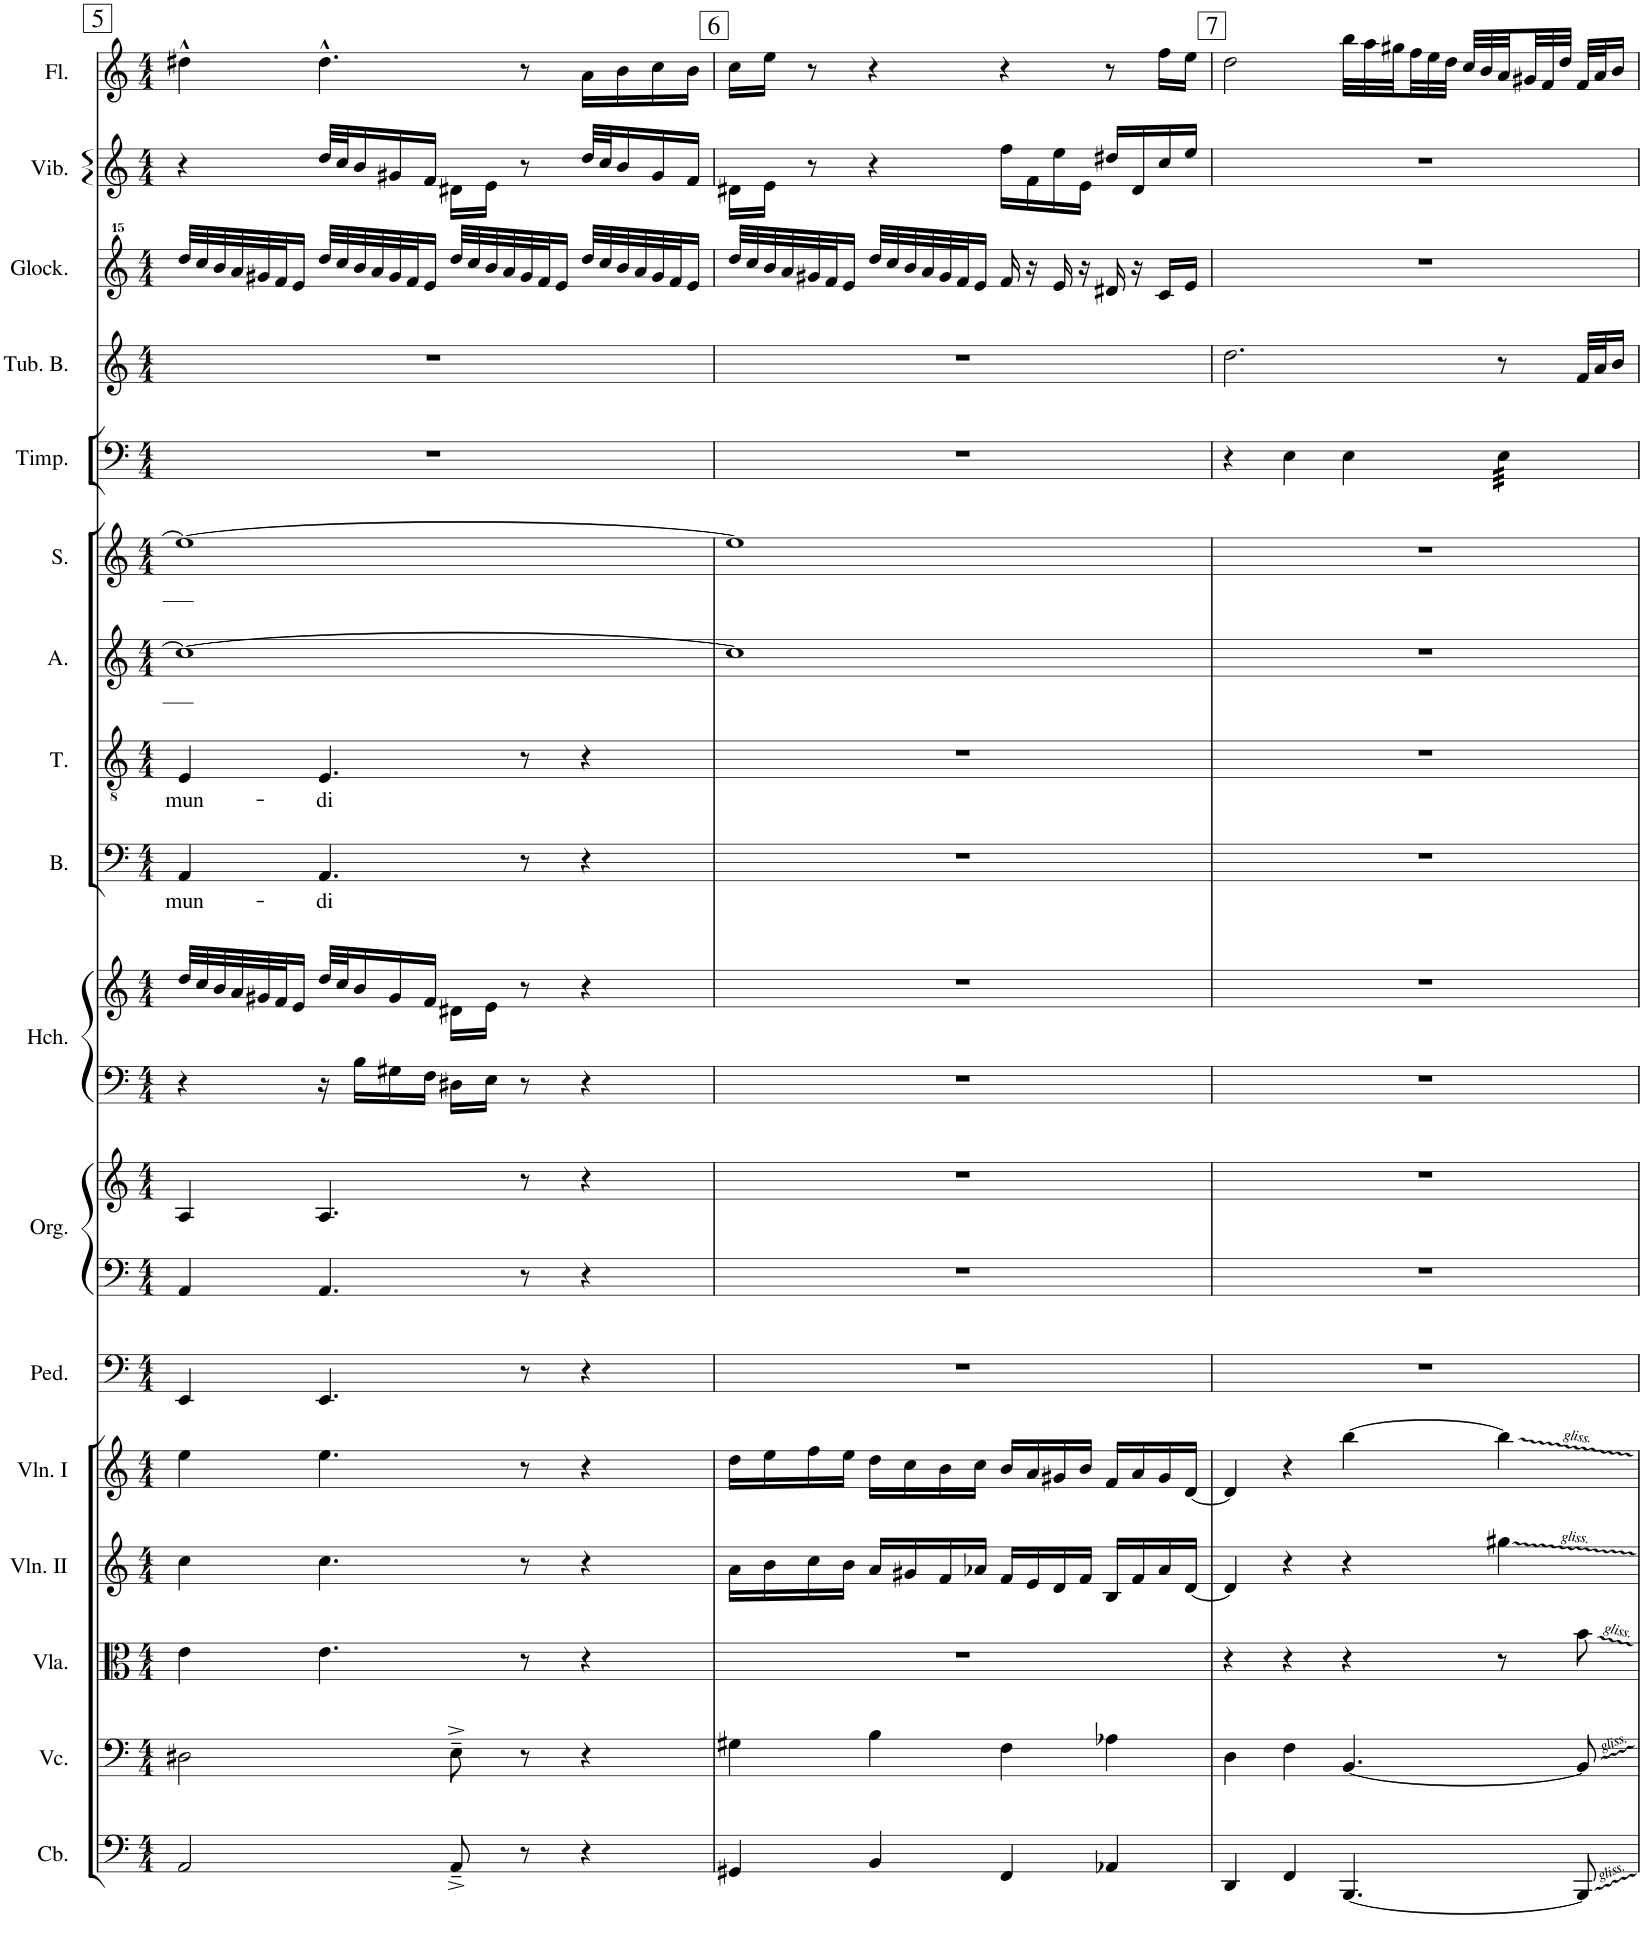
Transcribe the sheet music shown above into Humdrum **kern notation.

**kern	**kern	**kern	**kern	**kern	**kern	**kern	**kern	**kern	**kern	**kern	**text	**kern	**text	**kern	**kern	**kern	**kern	**kern	**kern	**kern
*part17	*part16	*part15	*part14	*part13	*part12	*part11	*part11	*part10	*part10	*part9	*part9	*part8	*part8	*part7	*part6	*part5	*part4	*part3	*part2	*part1
*staff19	*staff18	*staff17	*staff16	*staff15	*staff14	*staff13	*staff12	*staff11	*staff10	*staff9	*staff9	*staff8	*staff8	*staff7	*staff6	*staff5	*staff4	*staff3	*staff2	*staff1
*I"Contrabass	*I"Violoncello	*I"Viola	*I"Violin II	*I"Violin I	*I"Pedals	*I"Organ	*	*I"Harpsichord	*	*I"Bass	*	*I"Tenor	*	*I"Alto	*I"Soprano	*I"Timpani	*I"Camp-e	*I"Camp-lli	*I"Vibraphone	*I"Flauto
*I'Cb.	*I'Vc.	*I'Vla.	*I'Vln. II	*I'Vln. I	*I'Ped.	*I'Org.	*	*I'Hch.	*	*I'B.	*	*I'T.	*	*I'A.	*I'S.	*I'Timp.	*	*	*I'Vib.	*I'Fl.
!!LO:PB:g=z
*clefF4	*clefF4	*clefC3	*clefG2	*clefG2	*clefF4	*clefF4	*clefG2	*clefF4	*clefG2	*clefF4	*	*clefGv2	*	*clefG2	*clefG2	*clefF4	*clefG2	*clefG^^2	*clefG2	*clefG2
*Trd7c12	*	*	*	*	*	*	*	*	*	*	*	*	*	*	*Trd-7c-12	*	*	*	*	*
*k[]	*k[]	*k[]	*k[]	*k[]	*k[]	*k[]	*k[]	*k[]	*k[]	*k[]	*	*k[]	*	*k[]	*k[]	*k[]	*k[]	*k[]	*k[]	*k[]
*M4/4	*M4/4	*M4/4	*M4/4	*M4/4	*M4/4	*M4/4	*M4/4	*M4/4	*M4/4	*M4/4	*	*M4/4	*	*M4/4	*M4/4	*M4/4	*M4/4	*M4/4	*M4/4	*M4/4
=5	=5	=5	=5	=5	=5	=5	=5	=5	=5	=5	=5	=5	=5	=5	=5	=5	=5	=5	=5	=5
!	!	!	!	!	!	!	!	!	!	!	!LO:LY:b	!	!LO:LY:b	!	!	!	!	!	!	!
2AA/	2D#X\	4e\	4cc\	4ee\	4EE/	4AA/	4A/	4r	32dd/LLL	4AA/	mun-	4E/	mun-	1cc_	1ee_	1r	1r	32dddd/LLL	4r	4dd#X^^\
.	.	.	.	.	.	.	.	.	32cc/	.	.	.	.	.	.	.	.	32cccc/	.	.
.	.	.	.	.	.	.	.	.	32b/	.	.	.	.	.	.	.	.	32bbb/	.	.
.	.	.	.	.	.	.	.	.	32a/	.	.	.	.	.	.	.	.	32aaa/	.	.
.	.	.	.	.	.	.	.	.	32g#X/	.	.	.	.	.	.	.	.	32ggg#X/	.	.
.	.	.	.	.	.	.	.	.	32f/J	.	.	.	.	.	.	.	.	32fff/J	.	.
.	.	.	.	.	.	.	.	.	16e/JJ	.	.	.	.	.	.	.	.	16eee/JJ	.	.
!	!	!	!	!	!	!	!	!	!	!	!LO:LY:b	!	!LO:LY:b	!	!	!	!	!	!	!
.	.	4.e\	4.cc\	4.ee\	4.EE/	4.AA/	4.A/	16r	32dd/LLL	4.AA/	-di	4.E/	-di	.	.	.	.	32dddd/LLL	32dd/LLL	4.dd#^^\
.	.	.	.	.	.	.	.	.	32cc/J	.	.	.	.	.	.	.	.	32cccc/	32cc/J	.
.	.	.	.	.	.	.	.	16B\LL	16b/	.	.	.	.	.	.	.	.	32bbb/	16b/	.
.	.	.	.	.	.	.	.	.	.	.	.	.	.	.	.	.	.	32aaa/	.	.
.	.	.	.	.	.	.	.	16G#X\	16g#/	.	.	.	.	.	.	.	.	32ggg#/	16g#X/	.
.	.	.	.	.	.	.	.	.	.	.	.	.	.	.	.	.	.	32fff/J	.	.
.	.	.	.	.	.	.	.	16F\JJ	16f/JJ	.	.	.	.	.	.	.	.	16eee/JJ	16f/JJ	.
8AA~^/	8E~^\	.	.	.	.	.	.	16D#X\LL	16d#X\LL	.	.	.	.	.	.	.	.	32dddd/LLL	16d#X\LL	.
.	.	.	.	.	.	.	.	.	.	.	.	.	.	.	.	.	.	32cccc/	.	.
.	.	.	.	.	.	.	.	16E\JJ	16e\JJ	.	.	.	.	.	.	.	.	32bbb/	16e\JJ	.
.	.	.	.	.	.	.	.	.	.	.	.	.	.	.	.	.	.	32aaa/	.	.
8r	8r	8r	8r	8r	8r	8r	8r	8r	8r	8r	.	8r	.	.	.	.	.	32ggg#/	8r	8r
.	.	.	.	.	.	.	.	.	.	.	.	.	.	.	.	.	.	32fff/J	.	.
.	.	.	.	.	.	.	.	.	.	.	.	.	.	.	.	.	.	16eee/JJ	.	.
4r	4r	4r	4r	4r	4r	4r	4r	4r	4r	4r	.	4r	.	.	.	.	.	32dddd/LLL	32dd/LLL	16a\LL
.	.	.	.	.	.	.	.	.	.	.	.	.	.	.	.	.	.	32cccc/	32cc/J	.
.	.	.	.	.	.	.	.	.	.	.	.	.	.	.	.	.	.	32bbb/	16b/	16b\
.	.	.	.	.	.	.	.	.	.	.	.	.	.	.	.	.	.	32aaa/	.	.
.	.	.	.	.	.	.	.	.	.	.	.	.	.	.	.	.	.	32ggg#/	16g#/	16cc\
.	.	.	.	.	.	.	.	.	.	.	.	.	.	.	.	.	.	32fff/J	.	.
.	.	.	.	.	.	.	.	.	.	.	.	.	.	.	.	.	.	16eee/JJ	16f/JJ	16b\JJ
=6	=6	=6	=6	=6	=6	=6	=6	=6	=6	=6	=6	=6	=6	=6	=6	=6	=6	=6	=6	=6
4GG#X/	4G#X\	1r	16a\LL	16dd\LL	1r	1r	1r	1r	1r	1r	.	1r	.	1cc]	1ee]	1r	1r	32dddd/LLL	16d#X\LL	16cc\LL
.	.	.	.	.	.	.	.	.	.	.	.	.	.	.	.	.	.	32cccc/	.	.
.	.	.	16b\	16ee\	.	.	.	.	.	.	.	.	.	.	.	.	.	32bbb/	16e\JJ	16ee\JJ
.	.	.	.	.	.	.	.	.	.	.	.	.	.	.	.	.	.	32aaa/	.	.
.	.	.	16cc\	16ff\	.	.	.	.	.	.	.	.	.	.	.	.	.	32ggg#X/	8r	8r
.	.	.	.	.	.	.	.	.	.	.	.	.	.	.	.	.	.	32fff/J	.	.
.	.	.	16b\JJ	16ee\JJ	.	.	.	.	.	.	.	.	.	.	.	.	.	16eee/JJ	.	.
4BB/	4B\	.	16a/LL	16dd\LL	.	.	.	.	.	.	.	.	.	.	.	.	.	32dddd/LLL	4r	4r
.	.	.	.	.	.	.	.	.	.	.	.	.	.	.	.	.	.	32cccc/	.	.
.	.	.	16g#X/	16cc\	.	.	.	.	.	.	.	.	.	.	.	.	.	32bbb/	.	.
.	.	.	.	.	.	.	.	.	.	.	.	.	.	.	.	.	.	32aaa/	.	.
.	.	.	16f/	16b\	.	.	.	.	.	.	.	.	.	.	.	.	.	32ggg#/	.	.
.	.	.	.	.	.	.	.	.	.	.	.	.	.	.	.	.	.	32fff/J	.	.
.	.	.	16a-X/JJ	16cc\JJ	.	.	.	.	.	.	.	.	.	.	.	.	.	16eee/JJ	.	.
4FF/	4F\	.	16f/LL	16b/LL	.	.	.	.	.	.	.	.	.	.	.	.	.	16fff/	16ff\LL	4r
.	.	.	16e/	16a/	.	.	.	.	.	.	.	.	.	.	.	.	.	16r	16f\	.
.	.	.	16d/	16g#X/	.	.	.	.	.	.	.	.	.	.	.	.	.	16eee/	16ee\	.
.	.	.	16f/JJ	16b/JJ	.	.	.	.	.	.	.	.	.	.	.	.	.	16r	16e\JJ	.
4AA-X/	4A-X\	.	16B/LL	16f/LL	.	.	.	.	.	.	.	.	.	.	.	.	.	16ddd#X/	16dd#X/LL	8r
.	.	.	16f/	16a/	.	.	.	.	.	.	.	.	.	.	.	.	.	16r	16d#/	.
.	.	.	16a-/	16g#/	.	.	.	.	.	.	.	.	.	.	.	.	.	16ccc/LL	16cc/	16ff\LL
.	.	.	[16d/JJ	[16d/JJ	.	.	.	.	.	.	.	.	.	.	.	.	.	16eee/JJ	16ee/JJ	16ee\JJ
=7	=7	=7	=7	=7	=7	=7	=7	=7	=7	=7	=7	=7	=7	=7	=7	=7	=7	=7	=7	=7
4DD/	4D\	4r	4d/]	4d/]	1r	1r	1r	1r	1r	1r	.	1r	.	1r	1r	4r	2.dd\	1r	1r	2dd\
4FF/	4F\	4r	4r	4r	.	.	.	.	.	.	.	.	.	.	.	4E\	.	.	.	.
[4.BBB/	[4.BB/	4r	4r	[4bb\	.	.	.	.	.	.	.	.	.	.	.	4E\	.	.	.	32bb\LLL
.	.	.	.	.	.	.	.	.	.	.	.	.	.	.	.	.	.	.	.	32aa\
.	.	.	.	.	.	.	.	.	.	.	.	.	.	.	.	.	.	.	.	32gg#X\JJ
.	.	.	.	.	.	.	.	.	.	.	.	.	.	.	.	.	.	.	.	32ff\LL
.	.	.	.	.	.	.	.	.	.	.	.	.	.	.	.	.	.	.	.	32ee\
.	.	.	.	.	.	.	.	.	.	.	.	.	.	.	.	.	.	.	.	32dd\JJJ
.	.	.	.	.	.	.	.	.	.	.	.	.	.	.	.	.	.	.	.	32cc/LLL
.	.	.	.	.	.	.	.	.	.	.	.	.	.	.	.	.	.	.	.	32b/
*	*	*	*	*	*	*	*	*	*	*	*	*	*	*	*	*tremolo	*	*	*	*
.	.	8r	4gg#X\	4bb\]	.	.	.	.	.	.	.	.	.	.	.	32E\LLL	8r	.	.	32a/JJ
.	.	.	.	.	.	.	.	.	.	.	.	.	.	.	.	32E\	.	.	.	32g#X/LL
.	.	.	.	.	.	.	.	.	.	.	.	.	.	.	.	32E\	.	.	.	32f/
.	.	.	.	.	.	.	.	.	.	.	.	.	.	.	.	32E\	.	.	.	32dd/JJJ
8BBB/]	8BB/]	8b\	.	.	.	.	.	.	.	.	.	.	.	.	.	32E\	32f/LLL	.	.	32f/LLL
.	.	.	.	.	.	.	.	.	.	.	.	.	.	.	.	32E\	32a/J	.	.	32a/J
.	.	.	.	.	.	.	.	.	.	.	.	.	.	.	.	32E\	16b/JJ	.	.	16b/JJ
.	.	.	.	.	.	.	.	.	.	.	.	.	.	.	.	32E\JJJ	.	.	.	.
*	*	*	*	*	*	*	*	*	*	*	*	*	*	*	*	*Xtremolo	*	*	*	*
=	=	=	=	=	=	=	=	=	=	=	=	=	=	=	=	=	=	=	=	=
*-	*-	*-	*-	*-	*-	*-	*-	*-	*-	*-	*-	*-	*-	*-	*-	*-	*-	*-	*-	*-
